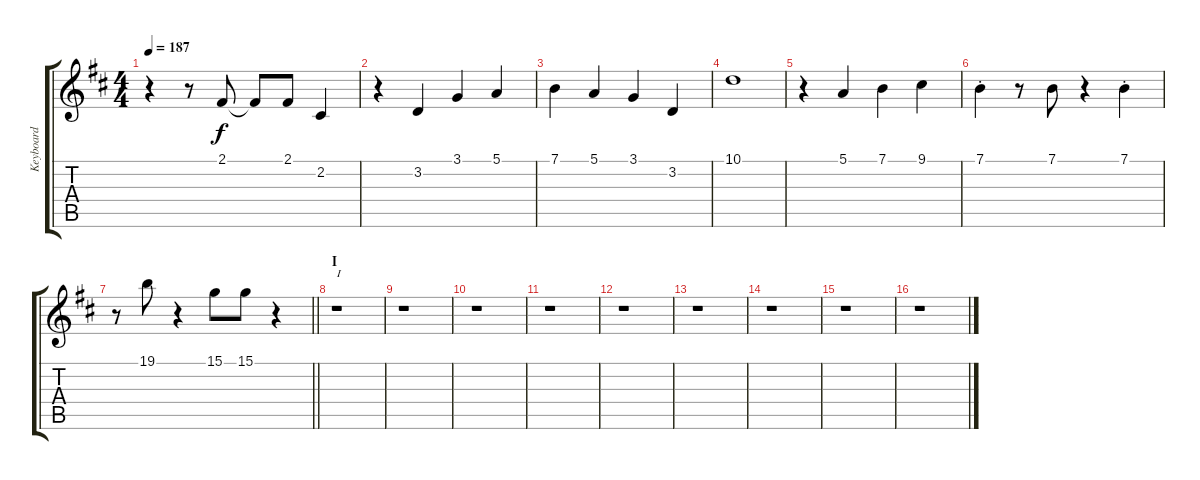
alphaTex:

\track ("Keyboard" "Keyboard") {instrument stringensemble1}
\staff {score tabs}
\tuning (E4 B3 G3 D3 A2 E2) {hide}
\ts (4 4)
\tempo 187
\clef g2
\ks d
r.4{dy f} r.8 2.1.8 2.1{t}.8 2.1.8 2.2.4 |
r.4 3.2.4 3.1.4 5.1.4 |
7.1.4 5.1.4 3.1.4 3.2.4 |
10.1.1 |
r.4 5.1.4 7.1.4 9.1.4 |
7.1{st}.4 r.8 7.1.8 r.4 7.1{st}.4 |
\barLineRight lightlight
r.8 19.1.8 r.4 15.1.8 15.1.8 r.4 |
\section ("" "I")
r.1{txt "I"} |
r.1 |
r.1 |
r.1 |
r.1 |
r.1 |
r.1 |
r.1 |
r.1
